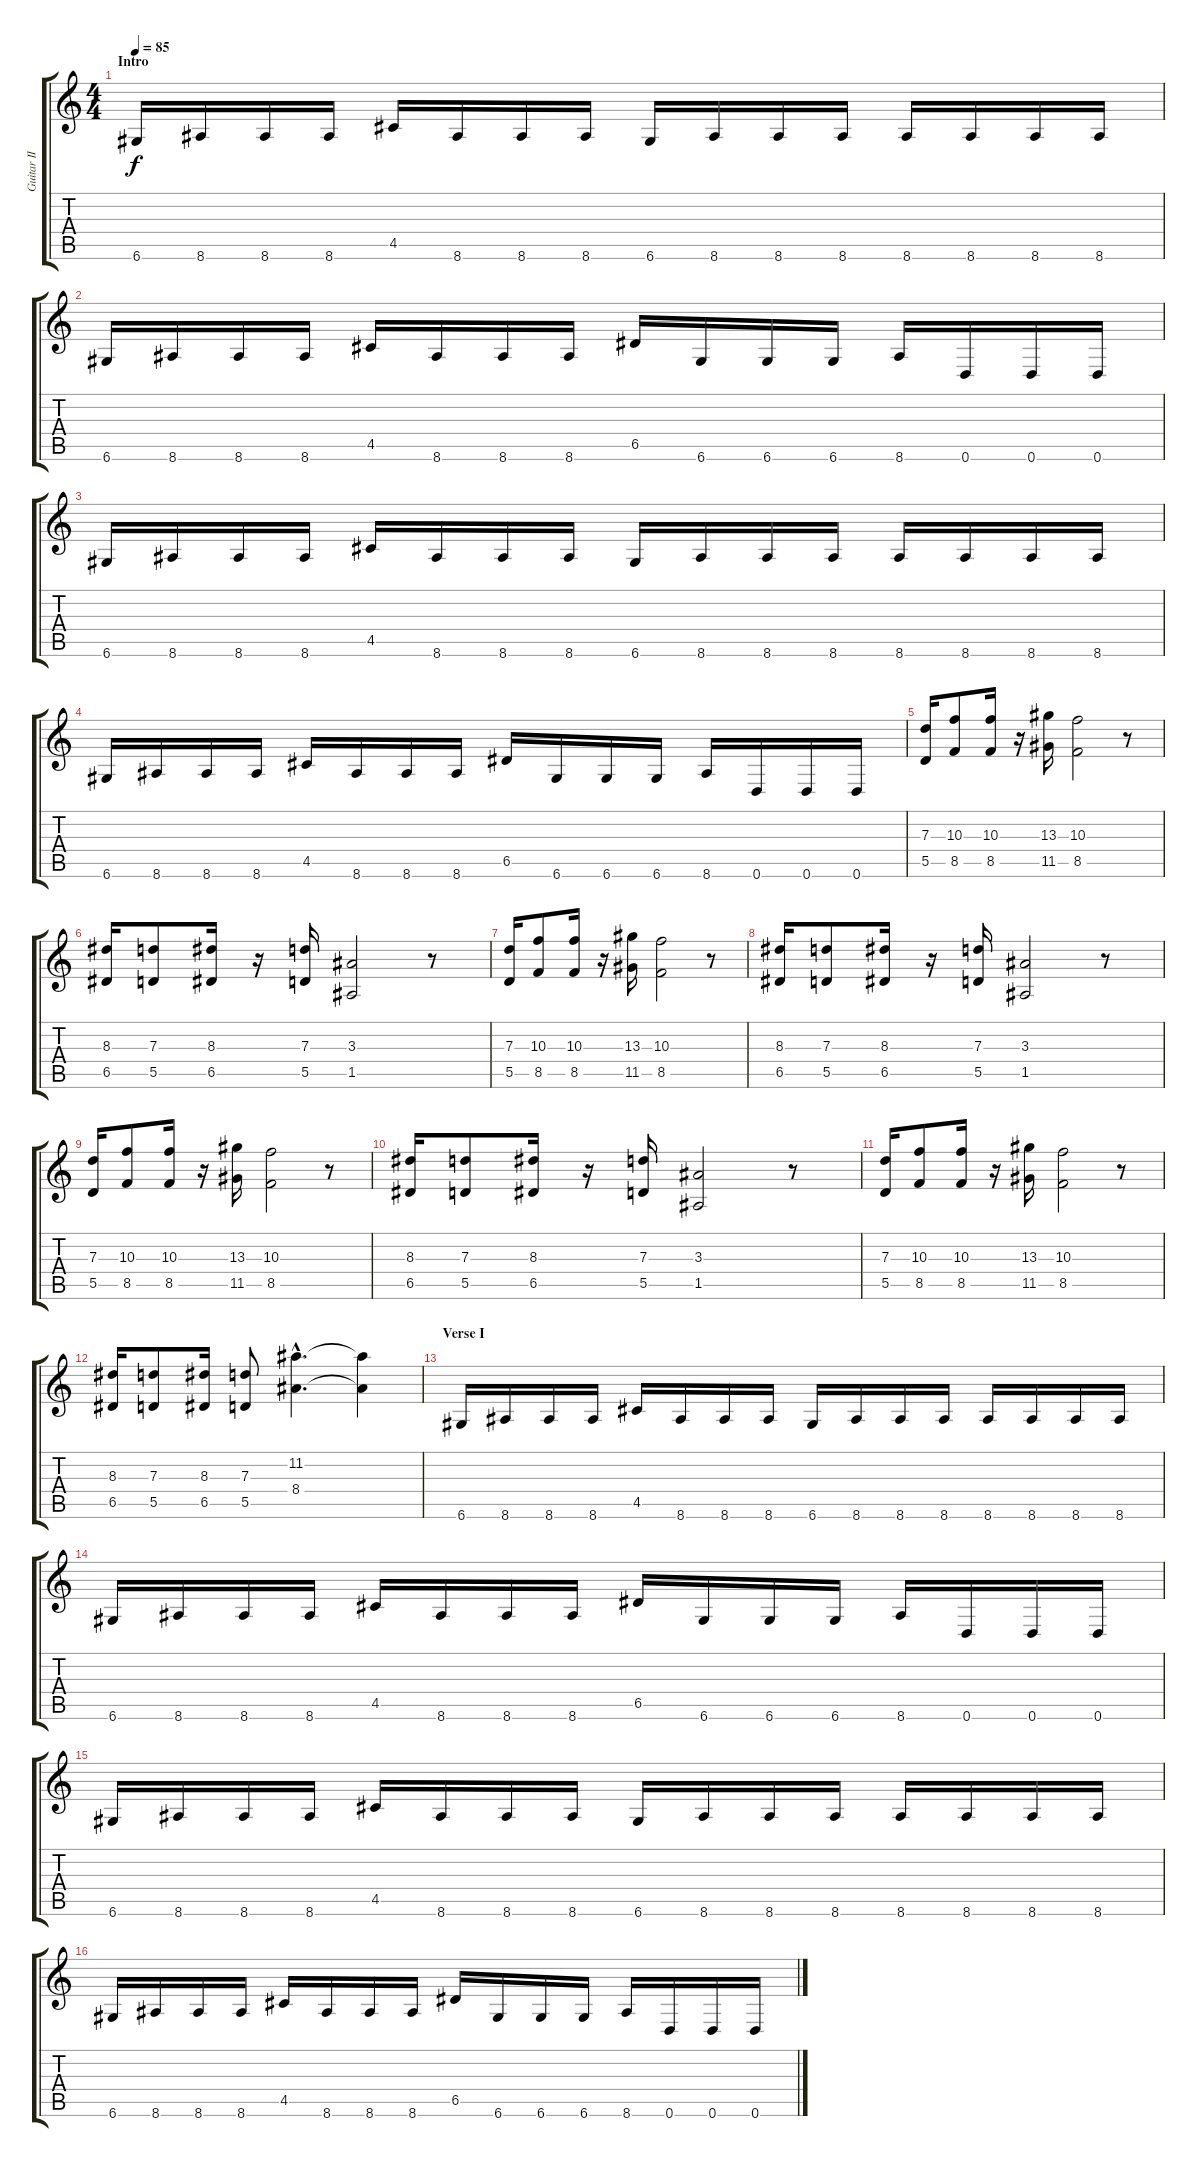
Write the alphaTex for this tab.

\track ("Guitar II" "Guitar II") {instrument overdrivenguitar}
\staff {score tabs}
\tuning (E4 B3 G3 D3 A2 D2) {hide}
\ts (4 4)
\section ("" "Intro")
\tempo 85
\clef g2
\ks c
6.6.16{dy f instrument overdrivenguitar} 8.6.16 8.6.16 8.6.16 4.5.16 8.6.16 8.6.16 8.6.16 6.6.16 8.6.16 8.6.16 8.6.16 8.6.16 8.6.16 8.6.16 8.6.16 |
6.6.16 8.6.16 8.6.16 8.6.16 4.5.16 8.6.16 8.6.16 8.6.16 6.5.16 6.6.16 6.6.16 6.6.16 8.6.16 0.6.16 0.6.16 0.6.16 |
6.6.16 8.6.16 8.6.16 8.6.16 4.5.16 8.6.16 8.6.16 8.6.16 6.6.16 8.6.16 8.6.16 8.6.16 8.6.16 8.6.16 8.6.16 8.6.16 |
6.6.16 8.6.16 8.6.16 8.6.16 4.5.16 8.6.16 8.6.16 8.6.16 6.5.16 6.6.16 6.6.16 6.6.16 8.6.16 0.6.16 0.6.16 0.6.16 |
(7.3 5.5).16 (10.3 8.5).8 (10.3 8.5).16 r.16 (13.3 11.5).16 (10.3 8.5).2 r.8 |
(8.3 6.5).16 (7.3 5.5).8 (8.3 6.5).16 r.16 (7.3 5.5).16 (3.3 1.5).2 r.8 |
(7.3 5.5).16 (10.3 8.5).8 (10.3 8.5).16 r.16 (13.3 11.5).16 (10.3 8.5).2 r.8 |
(8.3 6.5).16 (7.3 5.5).8 (8.3 6.5).16 r.16 (7.3 5.5).16 (3.3 1.5).2 r.8 |
(7.3 5.5).16 (10.3 8.5).8 (10.3 8.5).16 r.16 (13.3 11.5).16 (10.3 8.5).2 r.8 |
(8.3 6.5).16 (7.3 5.5).8 (8.3 6.5).16 r.16 (7.3 5.5).16 (3.3 1.5).2 r.8 |
(7.3 5.5).16 (10.3 8.5).8 (10.3 8.5).16 r.16 (13.3 11.5).16 (10.3 8.5).2 r.8 |
(8.3 6.5).16 (7.3 5.5).8 (8.3 6.5).16 (7.3 5.5).8 (11.2{hac} 8.4{hac}).4{d} (11.2{t} 8.4{t}).4 |
\section ("" "Verse I")
6.6.16 8.6.16 8.6.16 8.6.16 4.5.16 8.6.16 8.6.16 8.6.16 6.6.16 8.6.16 8.6.16 8.6.16 8.6.16 8.6.16 8.6.16 8.6.16 |
6.6.16 8.6.16 8.6.16 8.6.16 4.5.16 8.6.16 8.6.16 8.6.16 6.5.16 6.6.16 6.6.16 6.6.16 8.6.16 0.6.16 0.6.16 0.6.16 |
6.6.16 8.6.16 8.6.16 8.6.16 4.5.16 8.6.16 8.6.16 8.6.16 6.6.16 8.6.16 8.6.16 8.6.16 8.6.16 8.6.16 8.6.16 8.6.16 |
6.6.16 8.6.16 8.6.16 8.6.16 4.5.16 8.6.16 8.6.16 8.6.16 6.5.16 6.6.16 6.6.16 6.6.16 8.6.16 0.6.16 0.6.16 0.6.16
